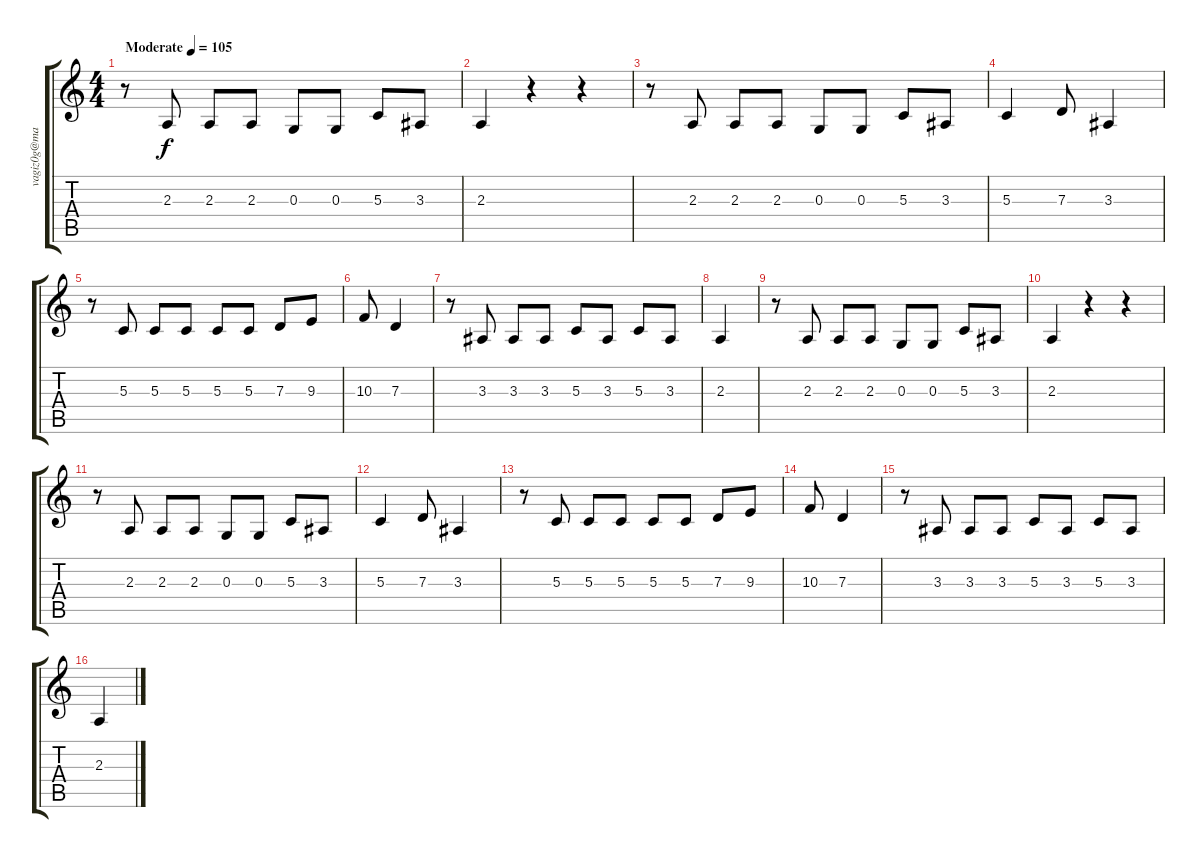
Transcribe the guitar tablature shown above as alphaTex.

\track ("" "vagiz0g@ma") {instrument altosax}
\staff {score tabs}
\tuning (E4 B3 G3 D3 A2 E2) {hide}
\ts (4 4)
\tempo (105 "Moderate")
\clef g2
\ks c
r.8{dy f instrument altosax} 2.3.8 2.3.8 2.3.8 0.3.8 0.3.8 5.3.8 3.3.8 |
2.3.4 r.4 r.4 |
r.8 2.3.8 2.3.8 2.3.8 0.3.8 0.3.8 5.3.8 3.3.8 |
5.3.4 7.3.8 3.3.4 |
r.8 5.3.8 5.3.8 5.3.8 5.3.8 5.3.8 7.3.8 9.3.8 |
10.3.8 7.3.4 |
r.8 3.3.8 3.3.8 3.3.8 5.3.8 3.3.8 5.3.8 3.3.8 |
2.3.4 |
r.8 2.3.8 2.3.8 2.3.8 0.3.8 0.3.8 5.3.8 3.3.8 |
2.3.4 r.4 r.4 |
r.8 2.3.8 2.3.8 2.3.8 0.3.8 0.3.8 5.3.8 3.3.8 |
5.3.4 7.3.8 3.3.4 |
r.8 5.3.8 5.3.8 5.3.8 5.3.8 5.3.8 7.3.8 9.3.8 |
10.3.8 7.3.4 |
r.8 3.3.8 3.3.8 3.3.8 5.3.8 3.3.8 5.3.8 3.3.8 |
2.3.4
